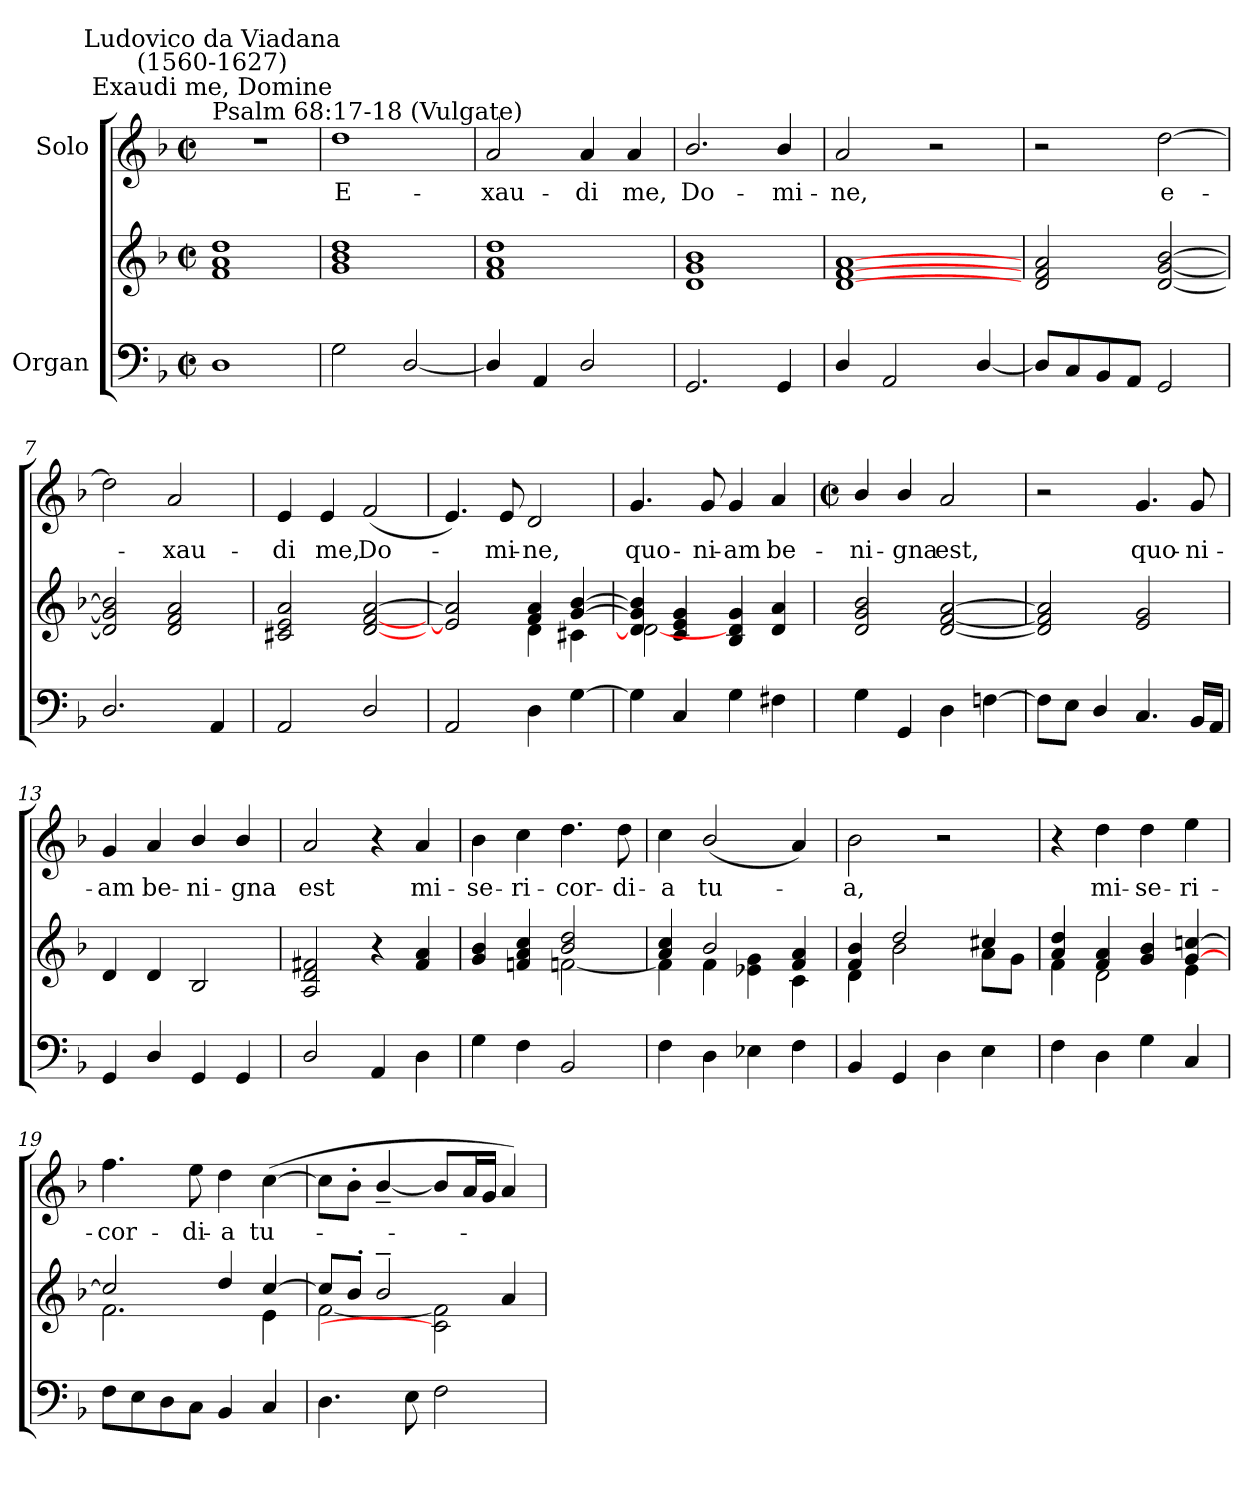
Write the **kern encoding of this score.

**kern	**kern	**kern	**text
*part2	*part2	*part1	*part1
*staff3	*staff2	*staff1	*staff1
*I"Organ	*	*I"Solo	*
*clefF4	*clefG2	*clefG2	*
*k[b-]	*k[b-]	*k[b-]	*
*F:	*F:	*F:	*
*M2/2	*M2/2	*M2/2	*
*met(c|)	*met(c|)	*met(c|)	*
=1	=1	=1	=1
*	*^	*	*
!	!	!	!LO:TX:a:t=Psalm 68&colon;17-18 (Vulgate)	!
!	!	!	!LO:TX:a:cj:t=Exaudi me, Domine	!
!	!	!	!LO:TX:a:cj:t=Ludovico da Viadana\n(1560-1627)	!
1D	1f 1a 1dd	1ryy	1r	.
=2	=2	=2	=2	=2
!	!	!	!	!LO:LY:b
2G	1g 1b- 1dd	1ryy	1dd	E-
[2D/	.	.	.	.
=3	=3	=3	=3	=3
!	!	!	!	!LO:LY:b
4D/]	1f 1a 1dd	1ryy	2a	-xau-
4AA	.	.	.	.
!	!	!	!	!LO:LY:b
2D/	.	.	4a	-di
!	!	!	!	!LO:LY:b
.	.	.	4a	me,
=4	=4	=4	=4	=4
!	!	!	!	!LO:LY:b
2.GG	1d 1g 1b-	1ryy	2.b-/	Do-
!	!	!	!	!LO:LY:b
4GG	.	.	4b-/	-mi-
=5	=5	=5	=5	=5
!	!	!	!	!LO:LY:b
4D/	[1d [1f [1a	1ryy	2a	-ne,
2AA	.	.	.	.
.	.	.	2r	.
[4D/	.	.	.	.
=6	=6	=6	=6	=6
8DL]	2d 2f 2a	2ryy	2r	.
8C	.	.	.	.
8BB-	.	.	.	.
8AAJ	.	.	.	.
!	!	!	!	!LO:LY:b
2GG	[2d [2g [2b-	2ryy	[2dd	e-
=7	=7	=7	=7	=7
2.D/	2d] 2g] 2b-]	2ryy	2dd]	.
!	!	!	!	!LO:LY:b
.	2d 2f 2a	2ryy	2a	xau-
4AA	.	.	.	.
=8	=8	=8	=8	=8
!	!	!	!	!LO:LY:b
2AA	2c#X 2e 2a	2ryy	4e	-di
!	!	!	!	!LO:LY:b
.	.	.	4e	me,
!	!	!	!	!LO:LY:b
2D/	[2d [2f [2a	2ryy	(<2f	Do-
=9	=9	=9	=9	=9
2AA	2e] 2a]	2ryy	4.e)	.
!	!	!	!	!LO:LY:b
.	.	.	8e	mi-
!	!	!	!	!LO:LY:b
4D	4f 4a	4d\	2d	-ne,
[4G	[4g [4b-	4c#X\	.	.
=10	=10	=10	=10	=10
!	!	!	!	!LO:LY:b
4G]	4d] 4g] 4b-]	[2d\	4.g	quo-
4C	4c 4e 4g	.	.	.
!	!	!	!	!LO:LY:b
.	.	.	8g	-ni-
!	!	!	!	!LO:LY:b
4G	4B- 4d 4g	2ryy	4g	-am
!	!	!	!	!LO:LY:b
4F#X	4d 4a	.	4a	be-
!!LO:LB:g=z
=11	=11	=11	=11	=11
*	*	*	*M2/2	*
*	*	*	*met(c|)	*
!	!	!	!	!LO:LY:b
4G	2d/ 2g/ 2b-/	2ryy	4b-/	-ni-
!	!	!	!	!LO:LY:b
4GG	.	.	4b-/	-gna
!	!	!	!	!LO:LY:b
4D	[2d/ [2f/ [2a/	2ryy	2a	est,
[4Fn	.	.	.	.
=12	=12	=12	=12	=12
8FL]	2d/] 2f/] 2a/]	2ryy	2r	.
8EJ	.	.	.	.
4D/	.	.	.	.
!	!	!	!	!LO:LY:b
4.C	2e/ 2g/	2ryy	4.g	quo-
!	!	!	!	!LO:LY:b
16BB-LL	.	.	8g	-ni-
16AAJJ	.	.	.	.
=13	=13	=13	=13	=13
!	!	!	!	!LO:LY:b
4GG	4d/	2ryy	4g	-am
!	!	!	!	!LO:LY:b
4D/	4d/	.	4a	be-
!	!	!	!	!LO:LY:b
4GG	2B-/	2ryy	4b-/	-ni-
!	!	!	!	!LO:LY:b
4GG	.	.	4b-/	-gna
=14	=14	=14	=14	=14
!	!	!	!	!LO:LY:b
2D/	2A/ 2d/ 2f#X/	2ryy	2a	est
4AA	4r	2ryy	4r	.
!	!	!	!	!LO:LY:b
4D	4f#/ 4a/	.	4a	mi-
=15	=15	=15	=15	=15
!	!	!	!	!LO:LY:b
4G	4g/ 4b-/	2ryy	4b-	-se-
!	!	!	!	!LO:LY:b
4F	4fn/ 4a/ 4cc/	.	4cc	-ri-
!	!	!	!	!LO:LY:b
2BB-	2b-/ 2dd/	[2fn\	4.dd	-cor-
!	!	!	!	!LO:LY:b
.	.	.	8dd	-di-
=16	=16	=16	=16	=16
!	!	!	!	!LO:LY:b
4F	4a/ 4cc/	4f\]	4cc	-a
!	!	!	!	!LO:LY:b
4D	2b-/	4f\	(<2b-/	tu-
4E-X	.	4e-X\ 4g\	.	.
4F	4f/ 4a/	4c\	4a)	.
=17	=17	=17	=17	=17
!	!	!	!	!LO:LY:b
4BB-	4f/ 4b-/	4d\	2b-	a,
4GG	2dd/	2b-\	.	.
4D	.	.	2r	.
4E	4cc#X/	8a\L	.	.
.	.	8g\J	.	.
=18	=18	=18	=18	=18
4F	4a/ 4dd/	4f\	4r	.
!	!	!	!	!LO:LY:b
4D	4f/ 4a/	2d\	4dd	mi-
!	!	!	!	!LO:LY:b
4G	4g/ 4b-/	.	4dd	-se-
!	!	!	!	!LO:LY:b
4C	[4g/ [4ccn/	4e\	4ee	-ri-
!!LO:LB:g=z
=19	=19	=19	=19	=19
!	!	!	!	!LO:LY:b
8FL	2cc/]	2.f\	4.ff	-cor-
8E	.	.	.	.
8D	.	.	.	.
!	!	!	!	!LO:LY:b
8CJ	.	.	8ee	-di-
!	!	!	!	!LO:LY:b
4BB-	4dd/	.	4dd	-a
!	!	!	!	!LO:LY:b
4C	[4cc/	4e\	(<[4cc	tu-
=20	=20	=20	=20	=20
4.D	8cc/L]	[2f\	8ccL]	.
.	8b-'/J	.	8b-'J	.
.	2b-~/	.	[4b-~/	.
8E	.	.	.	.
2F	.	2c\] 2f\]	8b-L]	.
.	.	.	16aL	.
.	.	.	16gJJ	.
.	4a/	.	4a)	.
*	*v	*v	*	*
=	=	=	=
*-	*-	*-	*-
